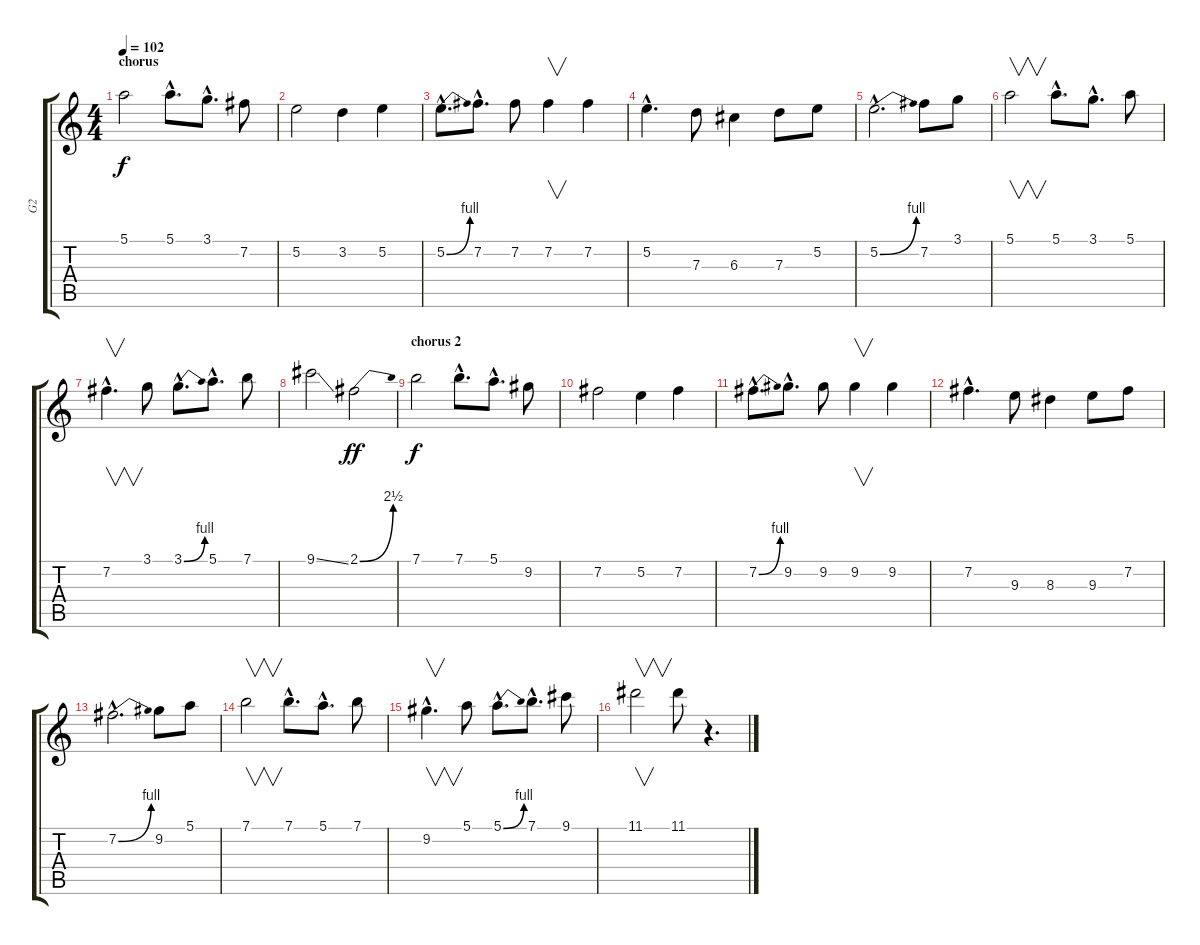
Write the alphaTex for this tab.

\track ("G2" "G2") {instrument distortionguitar}
\staff {score tabs}
\tuning (E4 B3 G3 D3 A2 E2) {hide}
\ts (4 4)
\section ("" "chorus")
\tempo 102
\clef g2
\ks c
5.1.2{dy f volume 13 balance 13} 5.1{hac}.8{d} 3.1{hac}.8{d} 7.2.8 |
5.2.2 3.2.4 5.2.4 |
5.2{be (bend 0 0 60 4) hac}.8{d} 7.2{hac}.8{d} 7.2.8 7.2.4{v} 7.2.4 |
5.2{hac}.4{d} 7.3.8 6.3.4 7.3.8 5.2.8 |
5.2{be (bend 0 0 60 4) hac}.2{d} 7.2.8 3.1.8 |
5.1.2{v} 5.1{hac}.8{d} 3.1{hac}.8{d} 5.1.8 |
7.2{hac}.4{v d} 3.1.8 3.1{be (bend 0 0 60 4) hac}.8{d} 5.1{hac}.8{d} 7.1.8 |
9.1{ss}.2 2.1{be (bend 0 0 60 10)}.2{dy ff} |
\section ("" "chorus 2")
7.1.2{dy f} 7.1{hac}.8{d} 5.1{hac}.8{d} 9.2.8 |
7.2.2 5.2.4 7.2.4 |
7.2{be (bend 0 0 60 4) hac}.8{d} 9.2{hac}.8{d} 9.2.8 9.2.4{v} 9.2.4 |
7.2{hac}.4{d} 9.3.8 8.3.4 9.3.8 7.2.8 |
7.2{be (bend 0 0 60 4) hac}.2{d} 9.2.8 5.1.8 |
7.1.2{v} 7.1{hac}.8{d} 5.1{hac}.8{d} 7.1.8 |
9.2{hac}.4{v d} 5.1.8 5.1{be (bend 0 0 60 4) hac}.8{d} 7.1{hac}.8{d} 9.1.8 |
11.1.2{v} 11.1.8 r.4{d}
